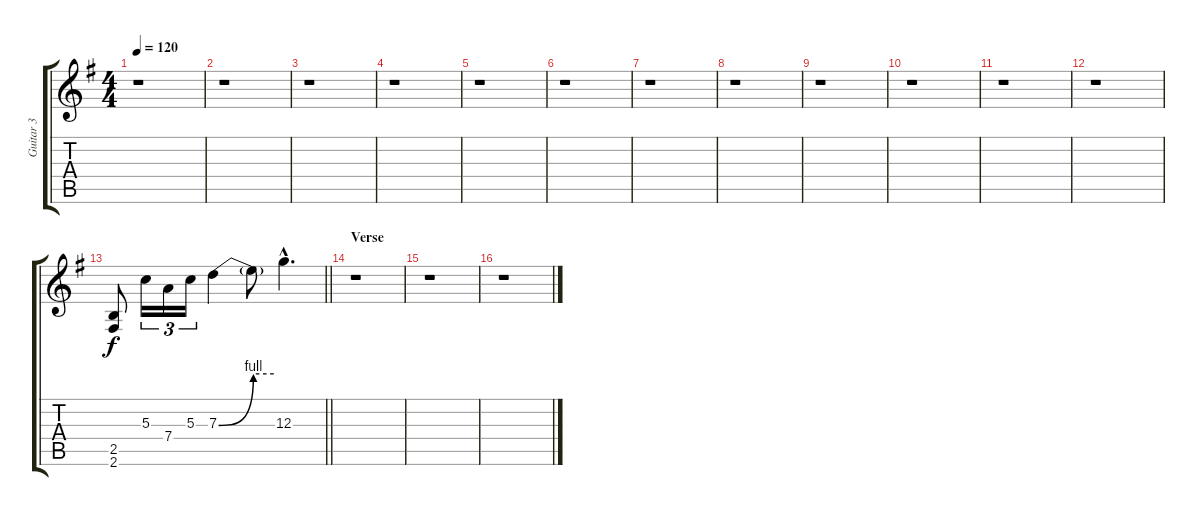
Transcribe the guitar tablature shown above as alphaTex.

\track ("Guitar 3" "Guitar 3") {instrument distortionguitar}
\staff {score tabs}
\tuning (E4 B3 G3 D3 A2 E2) {hide}
\ts (4 4)
\tempo 120
\clef g2
\ks g
r.1{dy f instrument distortionguitar} |
r.1 |
r.1 |
r.1 |
r.1 |
r.1 |
r.1 |
r.1 |
r.1 |
r.1 |
r.1 |
r.1 |
\barLineRight lightlight
(2.5 2.6).8 5.3.16{tu (3 2)} 7.4.16{tu (3 2)} 5.3.16{tu (3 2)} 7.3{be (bend 0 0 60 4)}.4 7.3{be (hold 0 4 60 4) t}.8 12.3{hac}.4{d} |
\section ("" "Verse")
r.1 |
r.1 |
r.1
